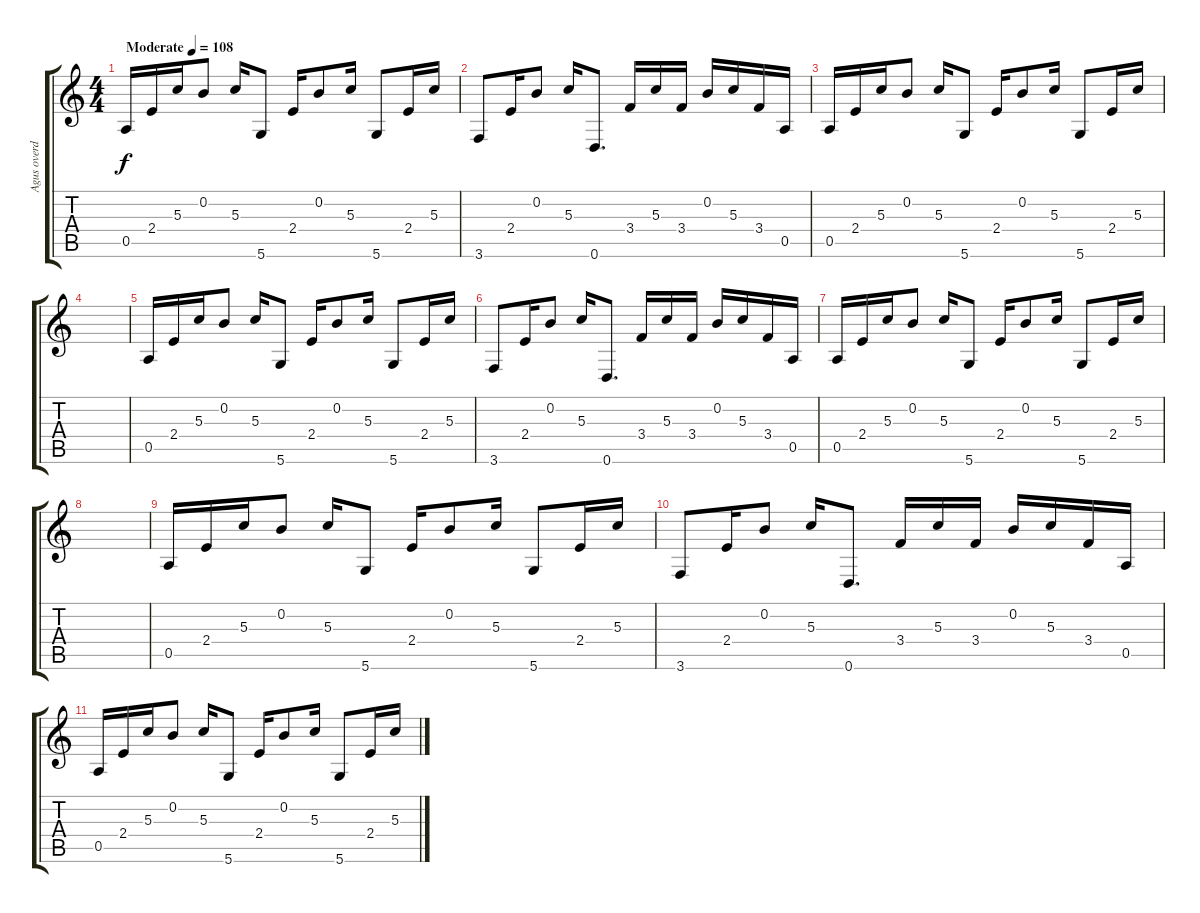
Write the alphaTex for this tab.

\track ("Agus overdrive" "Agus overd") {instrument overdrivenguitar}
\staff {score tabs}
\tuning (E4 B3 G3 D3 A2 D2) {hide}
\ts (4 4)
\tempo (108 "Moderate")
\clef g2
\ks c
0.5.16{dy f instrument overdrivenguitar} 2.4.16 5.3.16 0.2.8 5.3.16 5.6.8 2.4.16 0.2.8 5.3.16 5.6.8 2.4.16 5.3.16 |
3.6.8 2.4.16 0.2.8 5.3.16 0.6.8{d} 3.4.16 5.3.16 3.4.16 0.2.16 5.3.16 3.4.16 0.5.16 |
0.5.16 2.4.16 5.3.16 0.2.8 5.3.16 5.6.8 2.4.16 0.2.8 5.3.16 5.6.8 2.4.16 5.3.16 |
|
0.5.16 2.4.16 5.3.16 0.2.8 5.3.16 5.6.8 2.4.16 0.2.8 5.3.16 5.6.8 2.4.16 5.3.16 |
3.6.8 2.4.16 0.2.8 5.3.16 0.6.8{d} 3.4.16 5.3.16 3.4.16 0.2.16 5.3.16 3.4.16 0.5.16 |
0.5.16 2.4.16 5.3.16 0.2.8 5.3.16 5.6.8 2.4.16 0.2.8 5.3.16 5.6.8 2.4.16 5.3.16 |
|
0.5.16 2.4.16 5.3.16 0.2.8 5.3.16 5.6.8 2.4.16 0.2.8 5.3.16 5.6.8 2.4.16 5.3.16 |
3.6.8 2.4.16 0.2.8 5.3.16 0.6.8{d} 3.4.16 5.3.16 3.4.16 0.2.16 5.3.16 3.4.16 0.5.16 |
0.5.16 2.4.16 5.3.16 0.2.8 5.3.16 5.6.8 2.4.16 0.2.8 5.3.16 5.6.8 2.4.16 5.3.16
